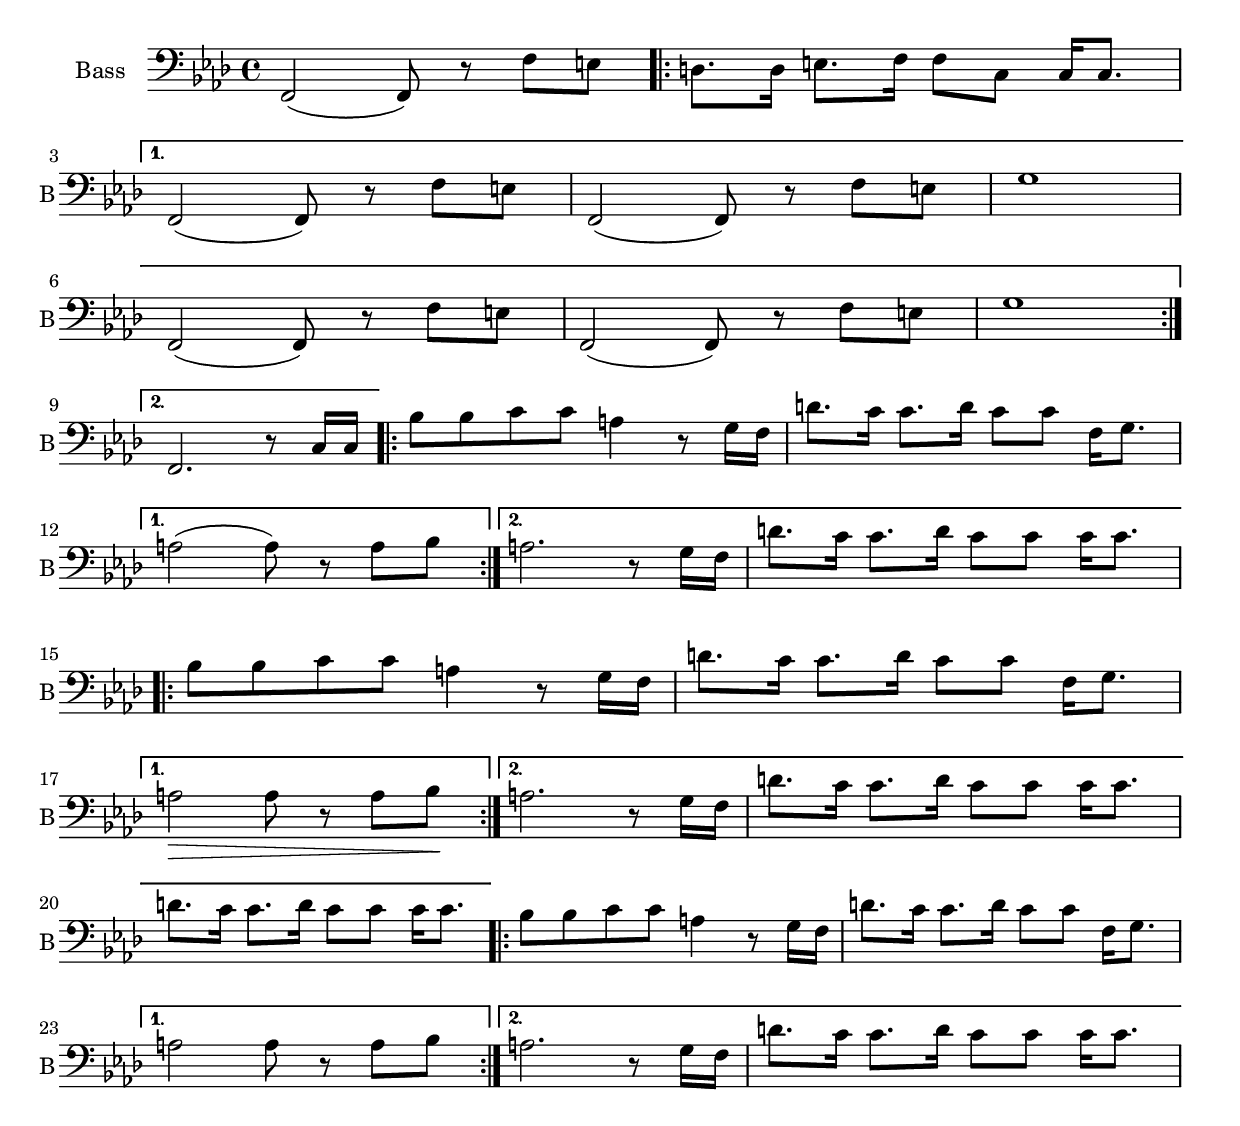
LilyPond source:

\version "1.7.16"

\header {
texidoc ="Broken volta spanners behave correctly at left edge in all cases."

}

%{


I recently discovered that although the following patch seemed to fix
the original complaint that it causes other problems (the following
tests were done in 1.3.116.

I have attached a file which has several break-volta interactions.

With the test file and unmodified 1.3.116 I see the following:

Bar 3 - 1st volta spanner centered on first note - prefer it to start
	closer to key signature (can live with this)
Bar 6 - 1st volta continuation - perfect
Bar 9 - 2nd volta spanner starts on left edge of key signature - prefer
	it to start right of key signature
Bar 12 	1st volta starts between first two slurred notes in measure -
	this is not acceptable
Bar 17	like above with hairpin.
Bar 23	like above (I had expected this to be OK)
Bar 20	2nd volta continuation perfect

With the test file and 1.3.116 modified as below I see the following:

Bar 3	Perfect
Bar 6	1st volta continuation starts with staff - oops
Bar 9  	2nd volta starts on papers left margin - OOPS!
Bar 12	Perfect
Bar 17 	Perfect
Bar 20	2nd volta continuation starts with staff - oops
Bar 23	Perfect

%}

voiceB = \notes {
    \clef bass
     \property Staff.instrument = "Bass"
     \property Staff.instr = "B"
     \key f \minor 
     \time 4/4  
    f,2 (    f,8-)    r8   f8    e8    
    \repeat  volta 2
    {
         d8.    d16    e8.    f16    f8    c8    c16    c8.    \break
    }
    \alternative
    {
        { 	
	    f,2 (    f,8-)    r8   f8    e8 
	    f,2 (    f,8-)    r8   f8    e8 
	    g1 \break   
	    f,2 (    f,8-)    r8   f8    e8 
	    f,2 (    f,8-)    r8   f8    e8 
	    g1 \break   
	}
        {   
	    f,2.    r8   c16    c16      | 
	}
    }
}
voiceC = \notes {
    \repeat volta 2
    {
     bes8    bes8    c'8    c'8    a4    r8   g16    f16      |
     d'8.    c'16    c'8.    d'16    c'8    c'8    f16    g8.    |
     \break
    }
    \alternative
    {
        {	a2 (    a8-)    r8   a8    bes8    }
        {	a2.    r8   g16    f16      |
     	d'8.   c'16   c'8.   d'16   c'8   c'8   c'16    c'8.    |
        }
    }
}
voiceD = \notes {
    \repeat volta 2
    {
     bes8    bes8    c'8    c'8    a4    r8   g16    f16      |
     d'8.    c'16    c'8.    d'16    c'8    c'8    f16    g8.    |
     \break
    }
    \alternative
    {
        {	a2 \> a8    r8   a8  \!  bes8    
	}
        {	a2.    r8   g16    f16      |
      	    d'8.   c'16   c'8.   d'16   c'8   c'8   c'16    c'8.    | \break
      	    d'8.   c'16   c'8.   d'16   c'8   c'8   c'16    c'8.    |
        }
    }
}
voiceE = \notes {
    \repeat volta 2
    {
     bes8    bes8    c'8    c'8    a4    r8   g16    f16      |
     d'8.    c'16    c'8.    d'16    c'8    c'8    f16    g8.    | \break
    }
    \alternative
    {
        {	
	    a2  a8    r8   a8    bes8    

	}
        {	
	    a2.    r8   g16    f16      |
      	    d'8.   c'16   c'8.   d'16   c'8   c'8   c'16    c'8.    | 
        }
    }
}
\score{
        \notes <


	\context Staff="4"
	{
	    \voiceB 
	    \voiceC
	    \break
	    \voiceD
	    \voiceE
	}

    >
	\paper {
	    \translator {
	    	 \StaffContext 
		 \consists Instrument_name_engraver
	    }
	}
}
%% new-chords-done %%
